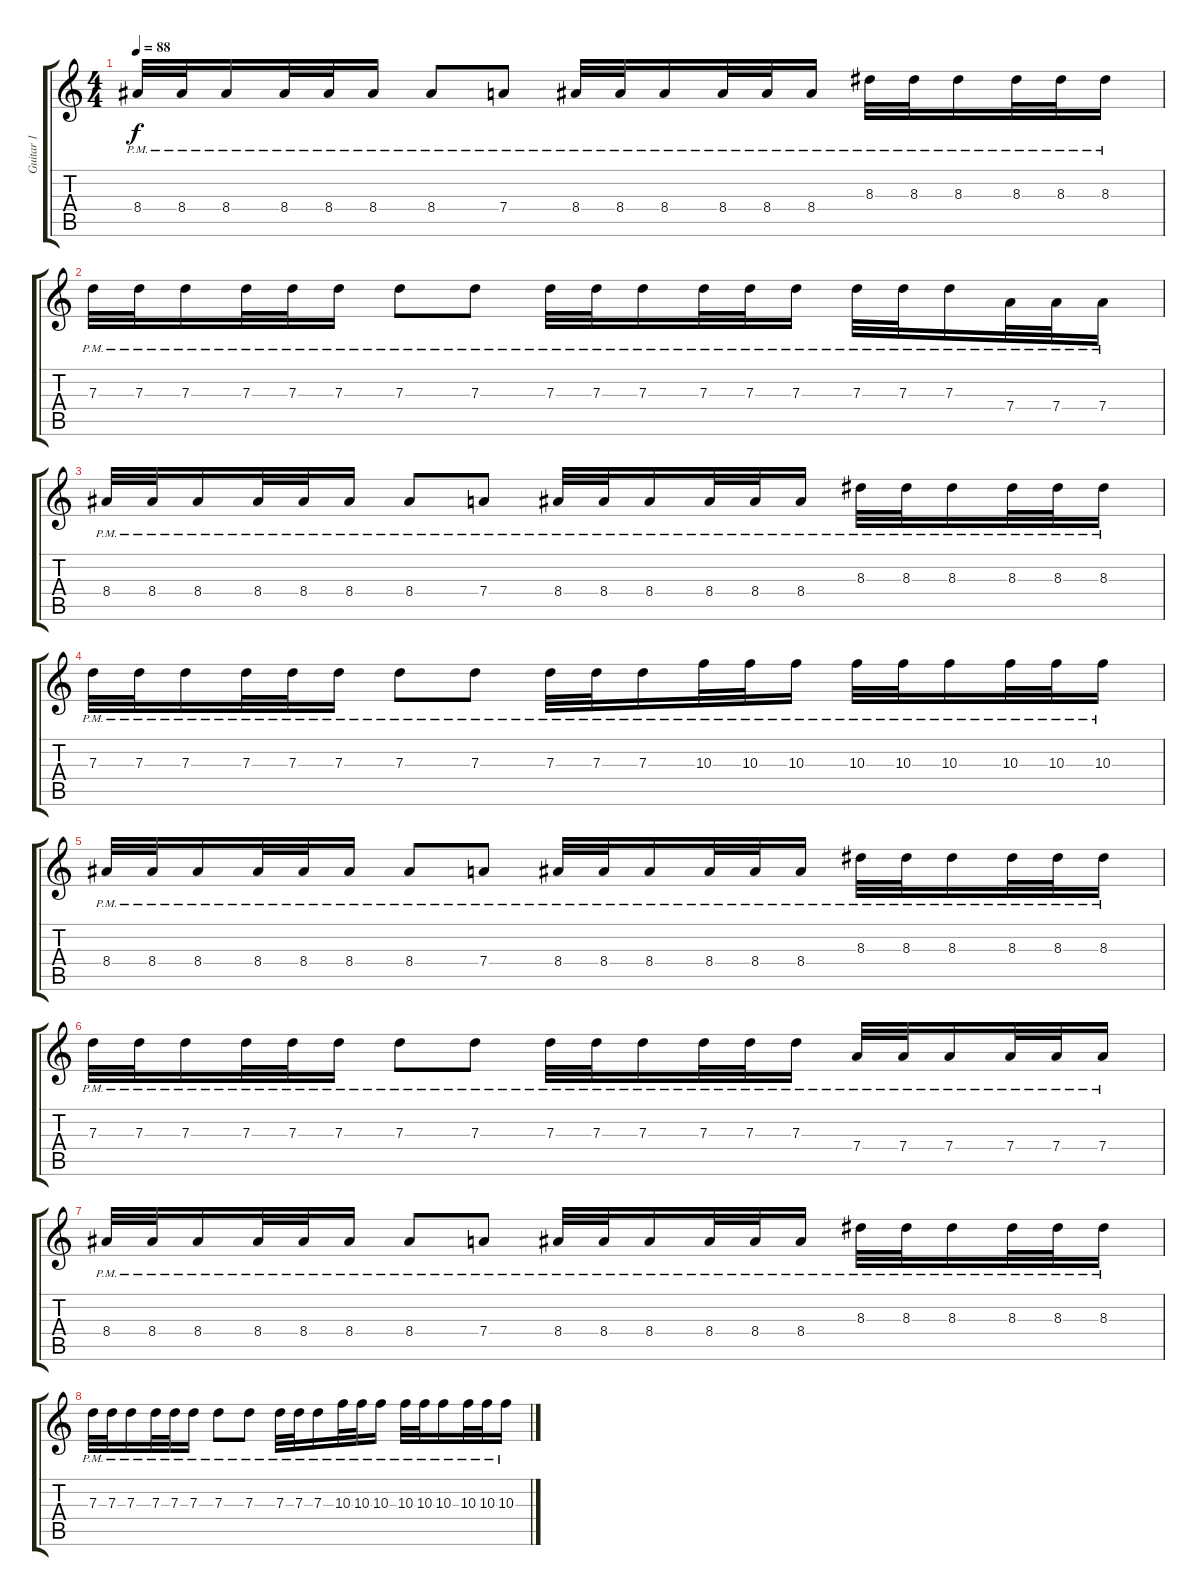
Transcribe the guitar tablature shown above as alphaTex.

\track ("Guitar 1" "Guitar 1") {instrument overdrivenguitar}
\staff {score tabs}
\tuning (E4 B3 G3 D3 A2 E2) {hide}
\ts (4 4)
\tempo 88
\clef g2
\ks c
8.4{pm}.32{dy f} 8.4{pm}.32 8.4{pm}.16 8.4{pm}.32 8.4{pm}.32 8.4{pm}.16 8.4{pm}.8 7.4{pm}.8 8.4{pm}.32 8.4{pm}.32 8.4{pm}.16 8.4{pm}.32 8.4{pm}.32 8.4{pm}.16 8.3{pm}.32 8.3{pm}.32 8.3{pm}.16 8.3{pm}.32 8.3{pm}.32 8.3{pm}.16 |
7.3{pm}.32 7.3{pm}.32 7.3{pm}.16 7.3{pm}.32 7.3{pm}.32 7.3{pm}.16 7.3{pm}.8 7.3{pm}.8 7.3{pm}.32 7.3{pm}.32 7.3{pm}.16 7.3{pm}.32 7.3{pm}.32 7.3{pm}.16 7.3{pm}.32 7.3{pm}.32 7.3{pm}.16 7.4{pm}.32 7.4{pm}.32 7.4{pm}.16 |
8.4{pm}.32 8.4{pm}.32 8.4{pm}.16 8.4{pm}.32 8.4{pm}.32 8.4{pm}.16 8.4{pm}.8 7.4{pm}.8 8.4{pm}.32 8.4{pm}.32 8.4{pm}.16 8.4{pm}.32 8.4{pm}.32 8.4{pm}.16 8.3{pm}.32 8.3{pm}.32 8.3{pm}.16 8.3{pm}.32 8.3{pm}.32 8.3{pm}.16 |
7.3{pm}.32 7.3{pm}.32 7.3{pm}.16 7.3{pm}.32 7.3{pm}.32 7.3{pm}.16 7.3{pm}.8 7.3{pm}.8 7.3{pm}.32 7.3{pm}.32 7.3{pm}.16 10.3{pm}.32 10.3{pm}.32 10.3{pm}.16 10.3{pm}.32 10.3{pm}.32 10.3{pm}.16 10.3{pm}.32 10.3{pm}.32 10.3{pm}.16 |
8.4{pm}.32 8.4{pm}.32 8.4{pm}.16 8.4{pm}.32 8.4{pm}.32 8.4{pm}.16 8.4{pm}.8 7.4{pm}.8 8.4{pm}.32 8.4{pm}.32 8.4{pm}.16 8.4{pm}.32 8.4{pm}.32 8.4{pm}.16 8.3{pm}.32 8.3{pm}.32 8.3{pm}.16 8.3{pm}.32 8.3{pm}.32 8.3{pm}.16 |
7.3{pm}.32 7.3{pm}.32 7.3{pm}.16 7.3{pm}.32 7.3{pm}.32 7.3{pm}.16 7.3{pm}.8 7.3{pm}.8 7.3{pm}.32 7.3{pm}.32 7.3{pm}.16 7.3{pm}.32 7.3{pm}.32 7.3{pm}.16 7.4{pm}.32 7.4{pm}.32 7.4{pm}.16 7.4{pm}.32 7.4{pm}.32 7.4{pm}.16 |
8.4{pm}.32 8.4{pm}.32 8.4{pm}.16 8.4{pm}.32 8.4{pm}.32 8.4{pm}.16 8.4{pm}.8 7.4{pm}.8 8.4{pm}.32 8.4{pm}.32 8.4{pm}.16 8.4{pm}.32 8.4{pm}.32 8.4{pm}.16 8.3{pm}.32 8.3{pm}.32 8.3{pm}.16 8.3{pm}.32 8.3{pm}.32 8.3{pm}.16 |
7.3{pm}.32 7.3{pm}.32 7.3{pm}.16 7.3{pm}.32 7.3{pm}.32 7.3{pm}.16 7.3{pm}.8 7.3{pm}.8 7.3{pm}.32 7.3{pm}.32 7.3{pm}.16 10.3{pm}.32 10.3{pm}.32 10.3{pm}.16 10.3{pm}.32 10.3{pm}.32 10.3{pm}.16 10.3{pm}.32 10.3{pm}.32 10.3{pm}.16
